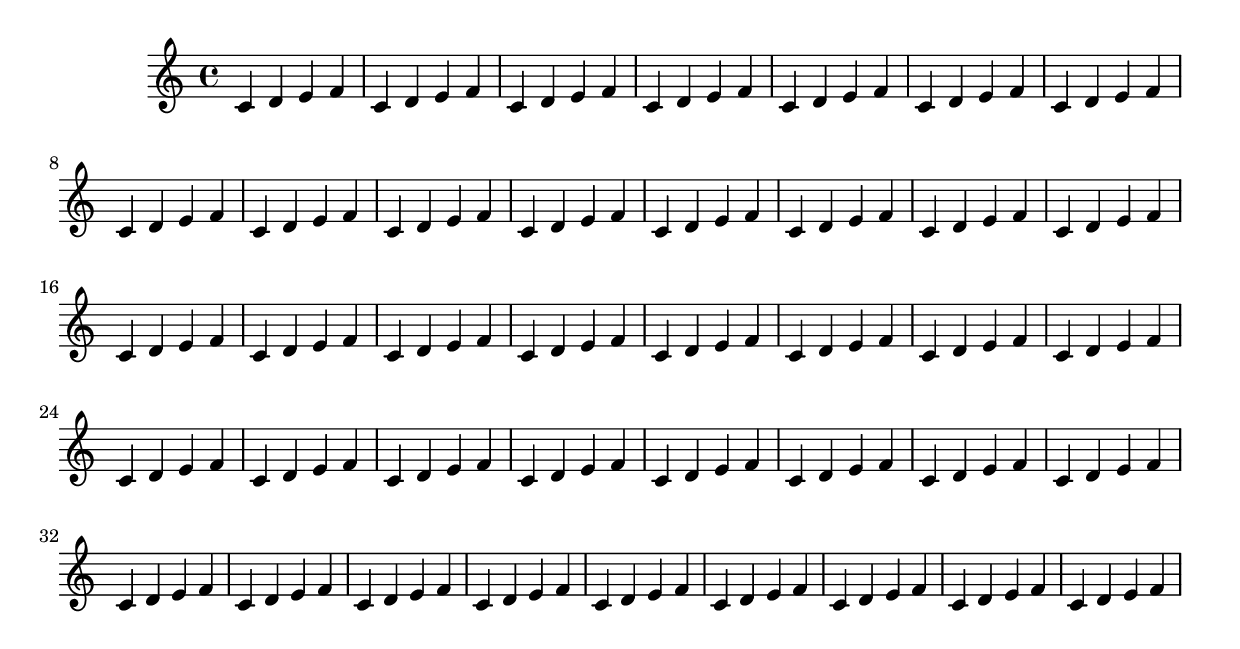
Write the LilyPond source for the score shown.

\version "2.13.4"

#(ly:set-option 'warning-as-error #f)

\header {
  texidoc = "Margin values must fit the line-width, that means: paper-width =
  line-width + left-margin + right-margin. In case they do not, default margins
  are set and a warning is printed."
}

someNotes = \relative c' { \repeat unfold 40 { c4 d e f }}

\paper {
  left-margin = 20 \mm
  right-margin = 40 \mm
  line-width = 100 \mm
}

\score { \someNotes }
